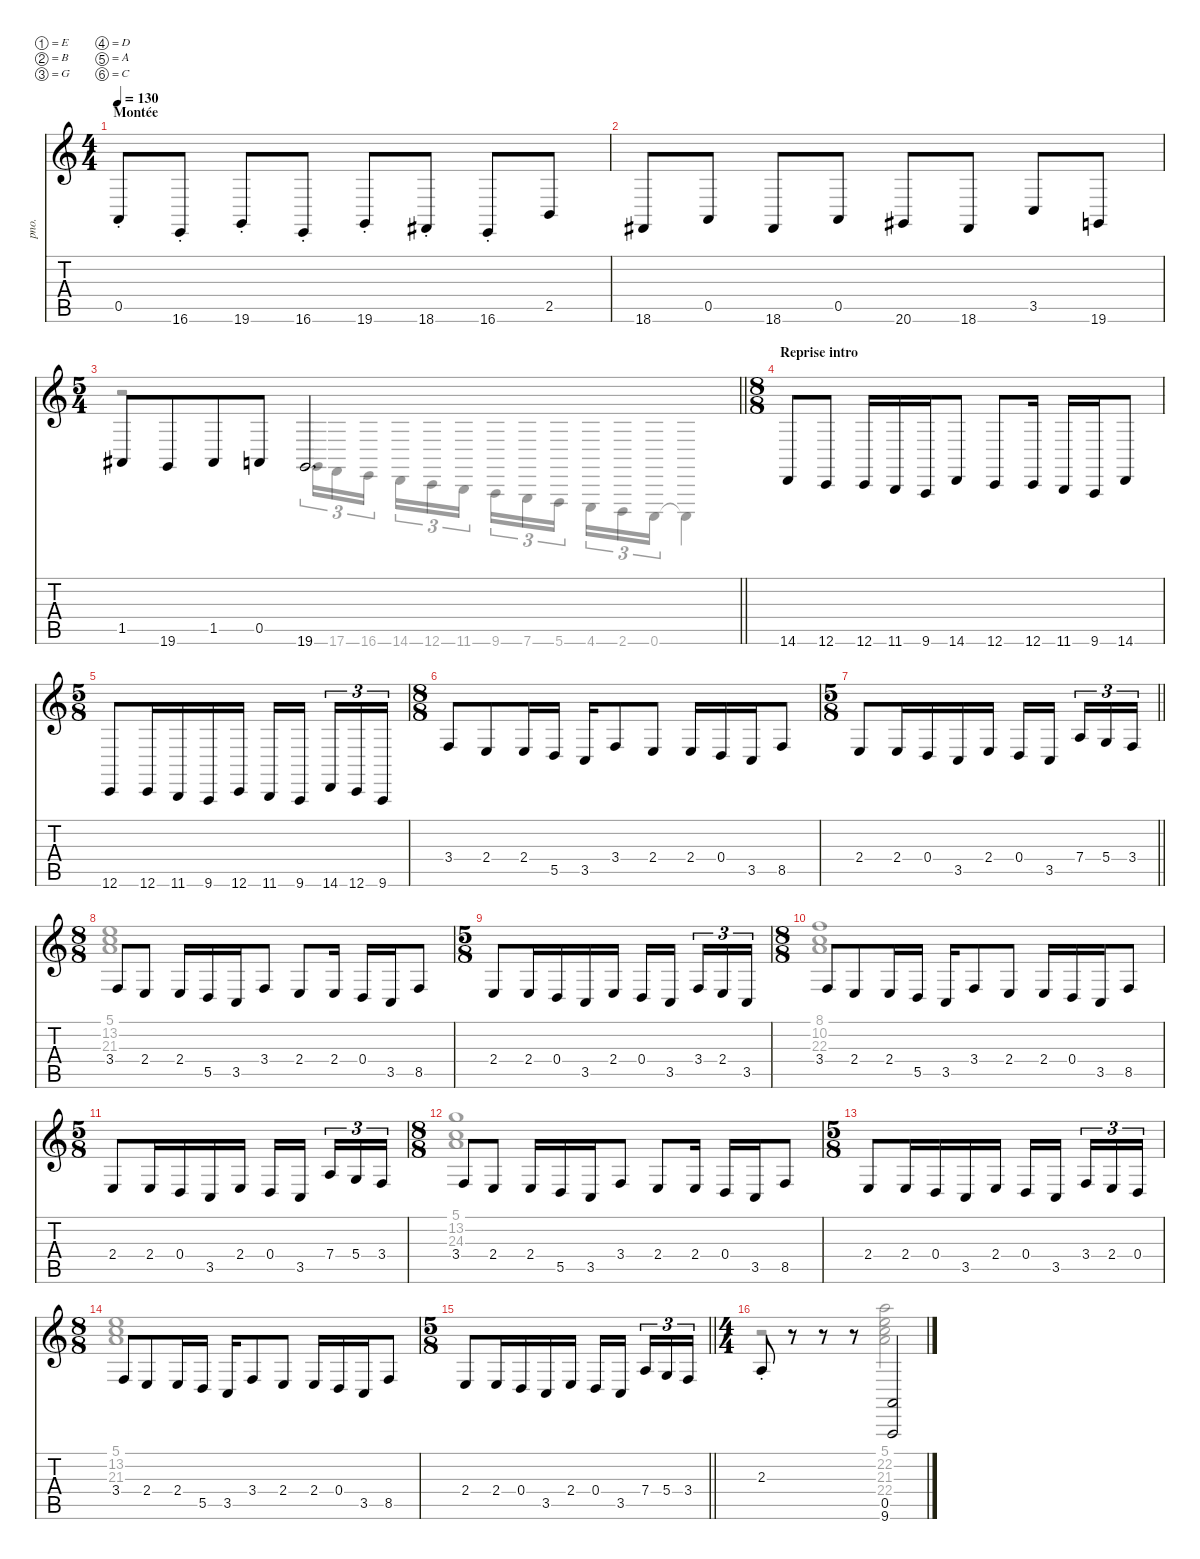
\defaultSystemsLayout 4
\hideDynamics
\bracketExtendMode nobrackets
\otherSystemsTrackNameOrientation horizontal
\track ("Reney" "pno.") {instrument brightacousticpiano}
\staff {score tabs}
\tuning (E4 B3 G3 D3 A2 C1)
\voice
\ts (4 4)
\section ("" "Montée")
\tempo 130
\clef g2
\ks c
0.5{st}.8{dy mf} 16.6{st}.8 19.6{st}.8 16.6{st}.8 19.6{st}.8 18.6{st acc #}.8 16.6{st}.8 2.5.8 |
18.6{acc #}.8 0.5.8 18.6{acc #}.8 0.5.8 20.6{acc #}.8 18.6{acc #}.8 3.5.8{dy f} 19.6.8 |
\ts (5 4)
\beaming (8 6 4)
\barLineRight lightlight
1.5{acc #}.8 19.6.8 1.5{acc #}.8 0.5.8 19.6.2{d dy ff} |
\ts (8 8)
\beaming (8 2 2 2 2)
\section ("" "Reprise intro")
14.6.8{dy f} 12.6.8 12.6.16 11.6.16 9.6.16 14.6.8 12.6.8 12.6.16 11.6.16 9.6.16 14.6.8 |
\ts (5 8)
\beaming (8 3 2)
12.6.8 12.6.16 11.6.16 9.6.16 12.6.16 11.6.16 9.6.16 14.6.16{tu (3 2)} 12.6.16{tu (3 2)} 9.6.16{tu (3 2)} |
\ts (8 8)
\beaming (8 3 2 3)
3.4.8 2.4.8 2.4.16 5.5.16 3.5.16 3.4.8 2.4.8 2.4.16 0.4.16 3.5.16 8.5.8 |
\ts (5 8)
\beaming (8 3 2)
\barLineRight lightlight
2.4.8 2.4.16 0.4.16 3.5.16 2.4.16 0.4.16 3.5.16 7.4.16{tu (3 2)} 5.4.16{tu (3 2)} 3.4.16{tu (3 2)} |
\ts (8 8)
\beaming (8 2 2 2 2)
3.4.8 2.4.8 2.4.16 5.5.16 3.5.16 3.4.8 2.4.8 2.4.16 0.4.16 3.5.16 8.5.8 |
\ts (5 8)
\beaming (8 3 2)
2.4.8 2.4.16 0.4.16 3.5.16 2.4.16 0.4.16 3.5.16 3.4.16{tu (3 2)} 2.4.16{tu (3 2)} 3.5.16{tu (3 2)} |
\ts (8 8)
\beaming (8 3 2 3)
3.4.8 2.4.8 2.4.16 5.5.16 3.5.16 3.4.8 2.4.8 2.4.16 0.4.16 3.5.16 8.5.8 |
\ts (5 8)
\beaming (8 3 2)
2.4.8 2.4.16 0.4.16 3.5.16 2.4.16 0.4.16 3.5.16 7.4.16{tu (3 2)} 5.4.16{tu (3 2)} 3.4.16{tu (3 2)} |
\ts (8 8)
\beaming (8 2 2 2 2)
3.4.8 2.4.8 2.4.16 5.5.16 3.5.16 3.4.8 2.4.8 2.4.16 0.4.16 3.5.16 8.5.8 |
\ts (5 8)
\beaming (8 3 2)
2.4.8 2.4.16 0.4.16 3.5.16 2.4.16 0.4.16 3.5.16 3.4.16{tu (3 2)} 2.4.16{tu (3 2)} 0.4.16{tu (3 2)} |
\ts (8 8)
\beaming (8 3 2 3)
3.4.8 2.4.8 2.4.16 5.5.16 3.5.16 3.4.8 2.4.8 2.4.16 0.4.16 3.5.16 8.5.8 |
\ts (5 8)
\beaming (8 3 2)
\barLineRight lightlight
2.4.8 2.4.16 0.4.16 3.5.16 2.4.16 0.4.16 3.5.16 7.4.16{tu (3 2)} 5.4.16{tu (3 2)} 3.4.16{tu (3 2)} |
\ts (4 4)
\beaming (8 2 2 2 2)
2.3{st}.8 r.8 r.8 r.8 (0.5 9.6).2
\voice
\clef g2
\ottava regular
\simile none
\ks c
|
|
\barLineRight lightlight
r.2 19.6.16{tu (3 2) dy f} 17.6.16{tu (3 2)} 16.6.16{tu (3 2)} 14.6.16{tu (3 2)} 12.6.16{tu (3 2)} 11.6.16{tu (3 2)} 9.6.16{tu (3 2)} 7.6.16{tu (3 2)} 5.6.16{tu (3 2)} 4.6.16{tu (3 2)} 2.6.16{tu (3 2)} 0.6.16{tu (3 2)} 0.6{t}.4 |
|
|
|
\barLineRight lightlight
|
(5.1 13.2 21.3).1 |
|
(8.1 10.2 22.3).1 |
|
(5.1 13.2 24.3).1 |
|
(5.1 13.2 21.3).1 |
\barLineRight lightlight
|
r.2 (5.1 22.2 21.3 22.4).2
